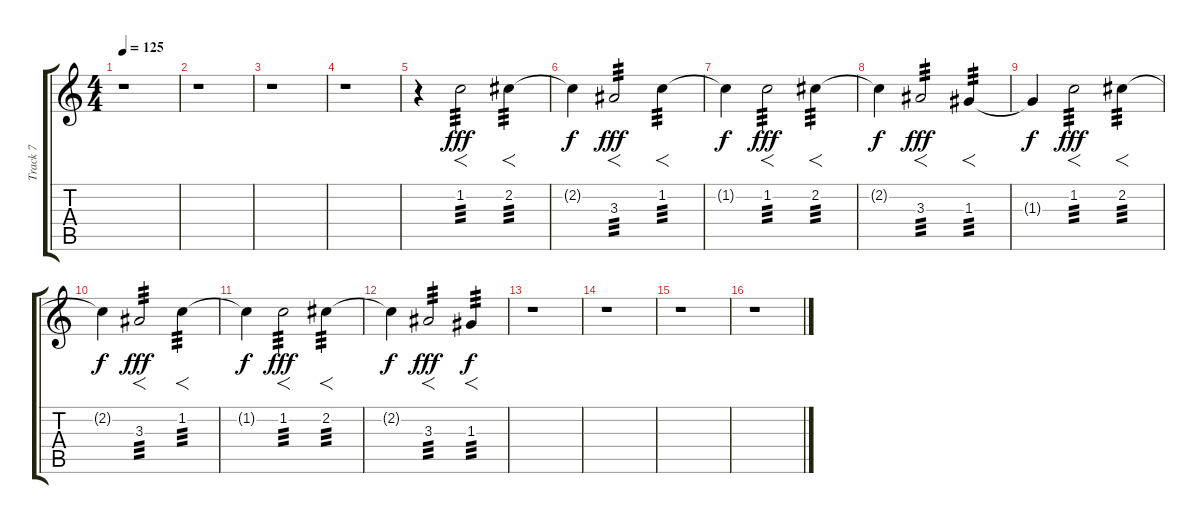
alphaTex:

\track ("Track 7" "Track 7") {instrument acousticguitarnylon}
\staff {score tabs}
\tuning (E4 B3 G3 D3 A2 E2) {hide}
\ts (4 4)
\tempo 125
\clef g2
\ks c
r.1{dy fff} |
r.1 |
r.1 |
r.1 |
r.4{balance 0} 1.2.2{f tp 3} 2.2.4{f tp 3} |
2.2{t}.4{dy f} 3.3.2{f tp 3 dy fff} 1.2.4{f tp 3} |
1.2{t}.4{dy f} 1.2.2{f tp 3 dy fff balance 16} 2.2.4{f tp 3} |
2.2{t}.4{dy f} 3.3.2{f tp 3 dy fff} 1.3.4{f tp 3} |
1.3{t}.4{dy f} 1.2.2{f tp 3 dy fff balance 0} 2.2.4{f tp 3} |
2.2{t}.4{dy f} 3.3.2{f tp 3 dy fff} 1.2.4{f tp 3} |
1.2{t}.4{dy f} 1.2.2{f tp 3 dy fff balance 16} 2.2.4{f tp 3} |
2.2{t}.4{dy f} 3.3.2{f tp 3 dy fff} 1.3.4{f tp 3 dy f} |
r.1 |
r.1 |
r.1 |
r.1
